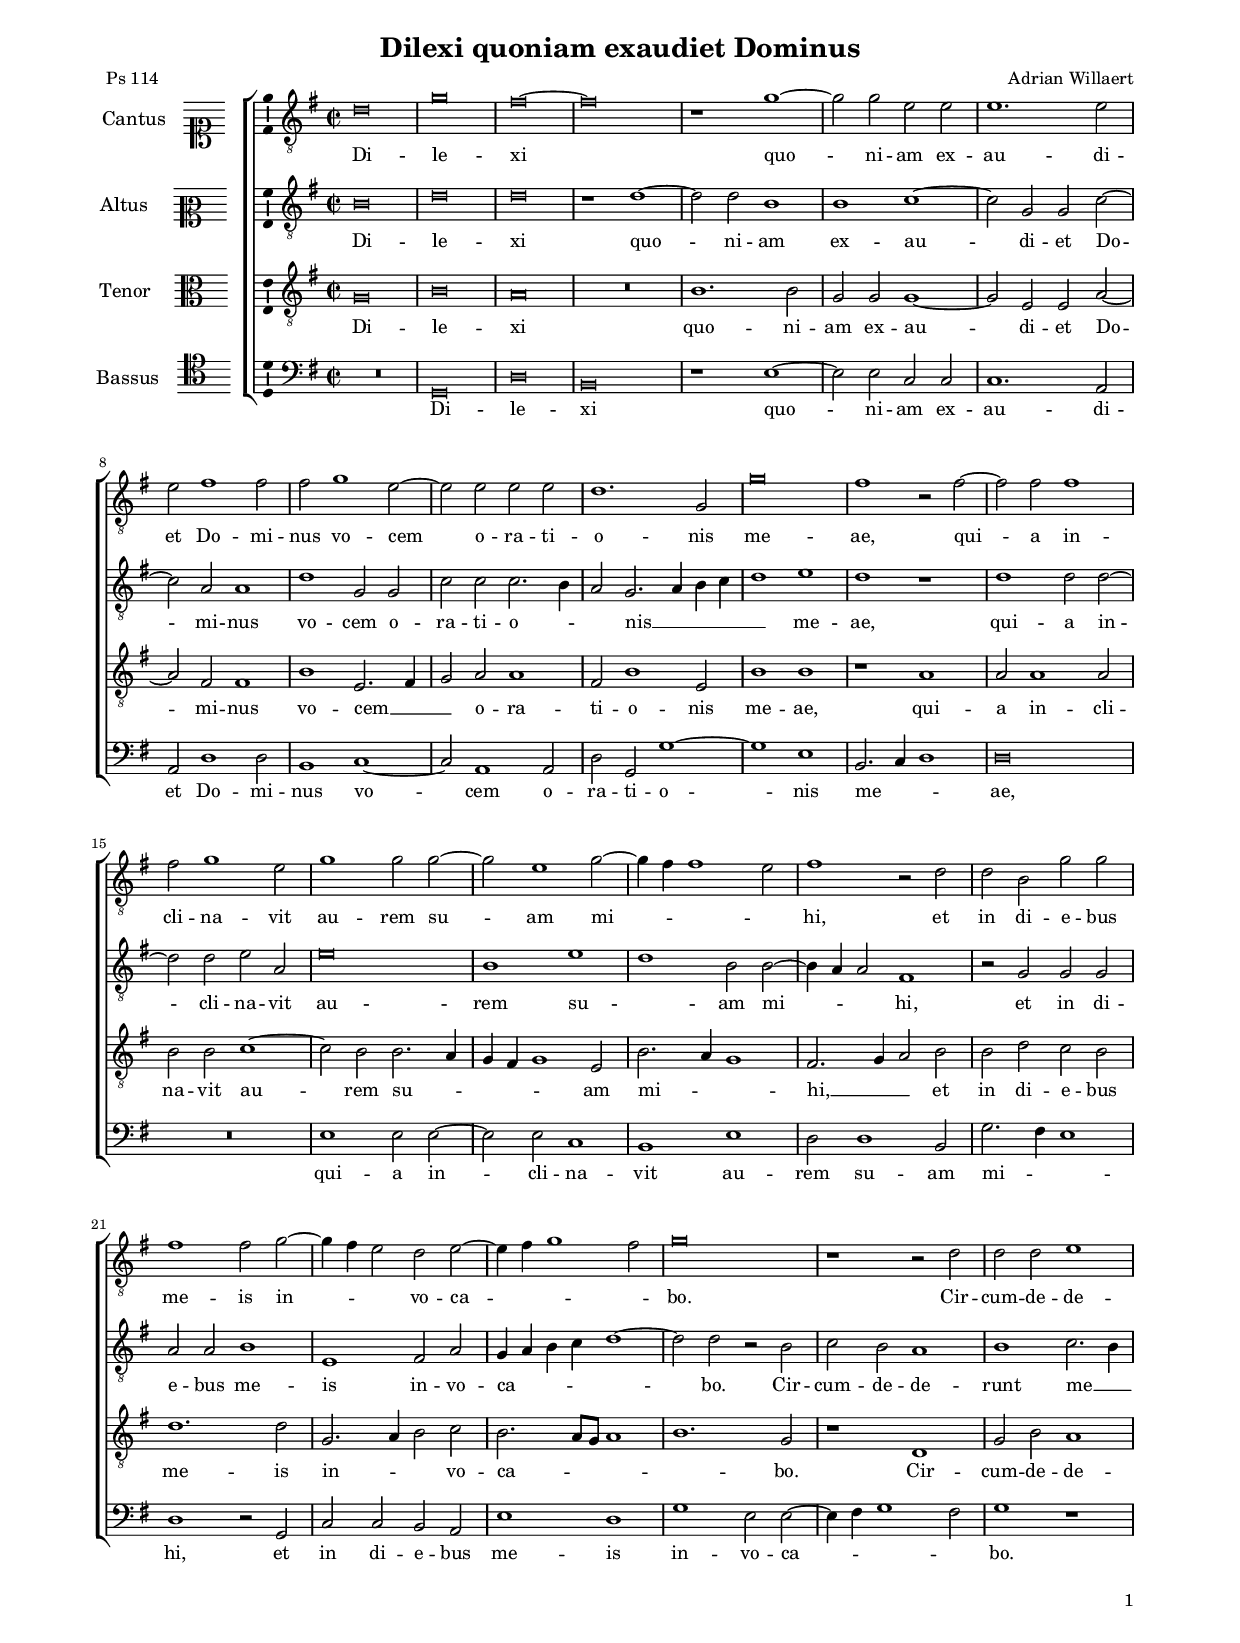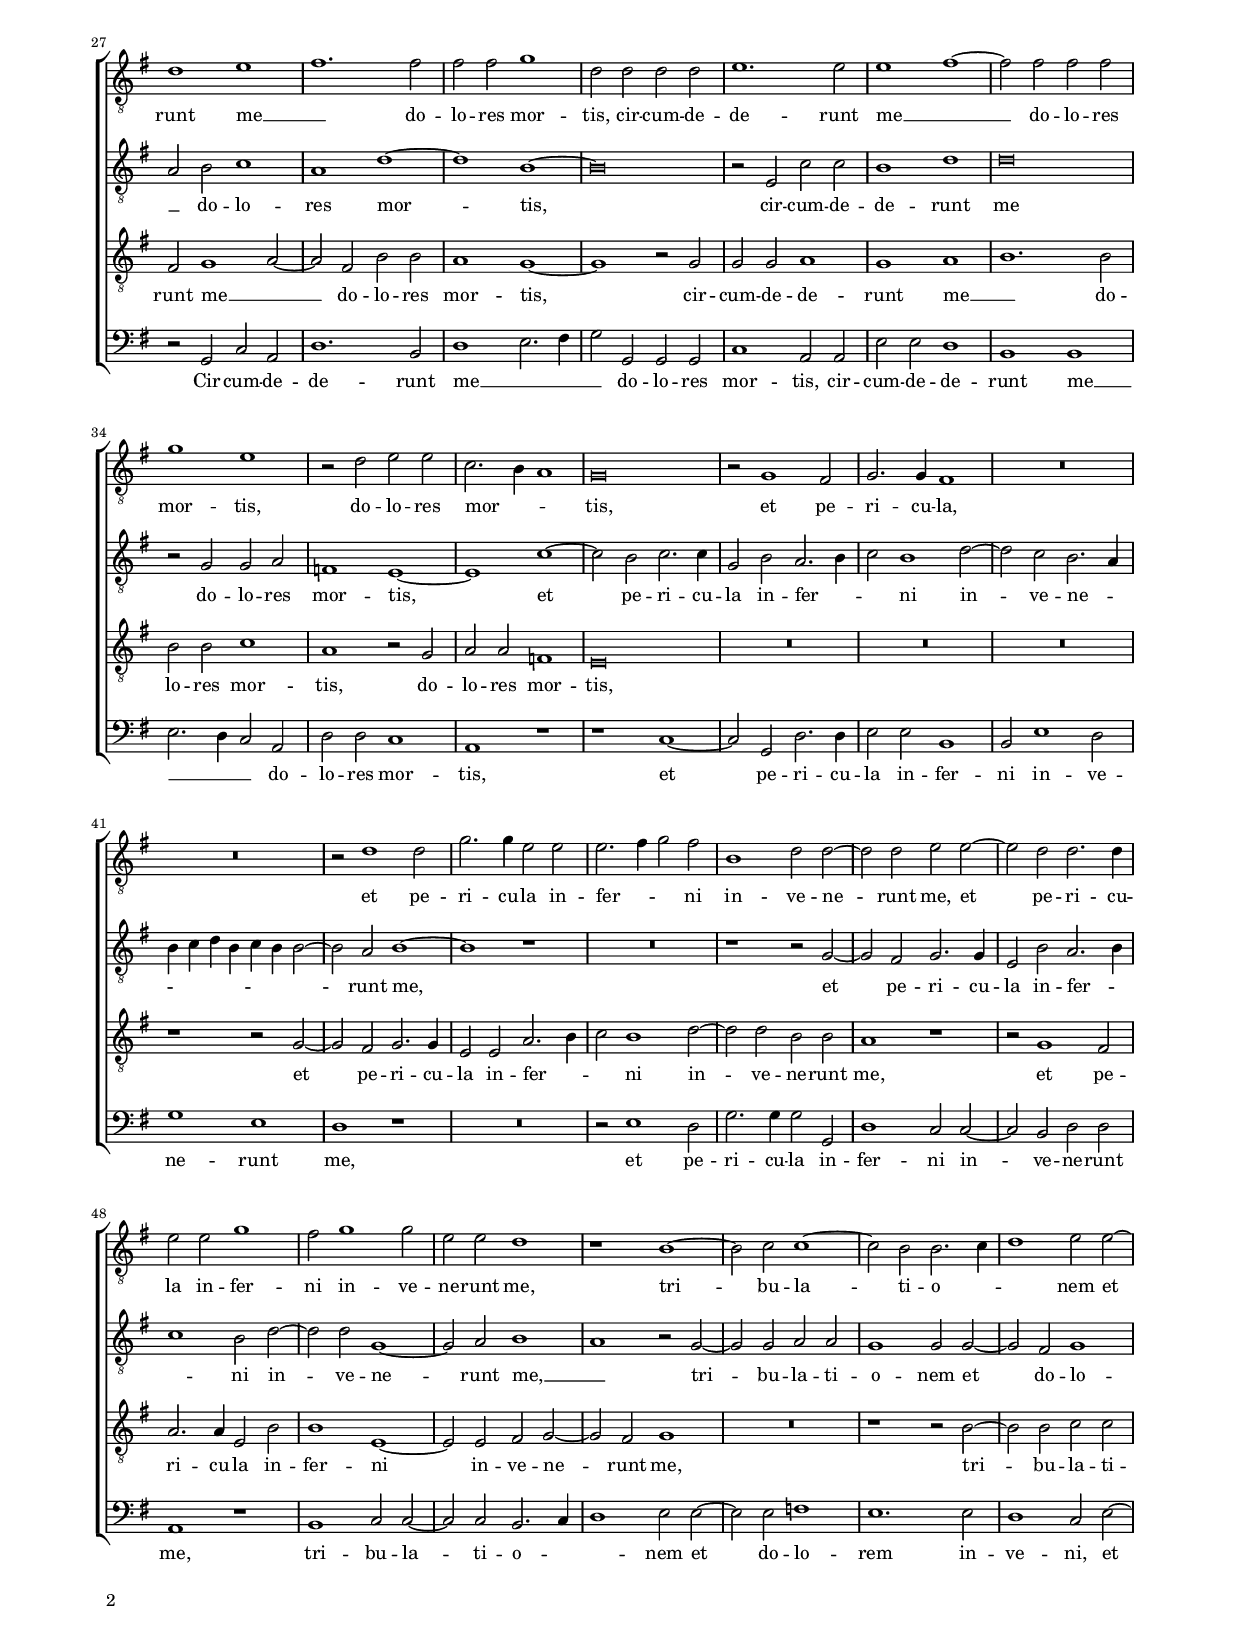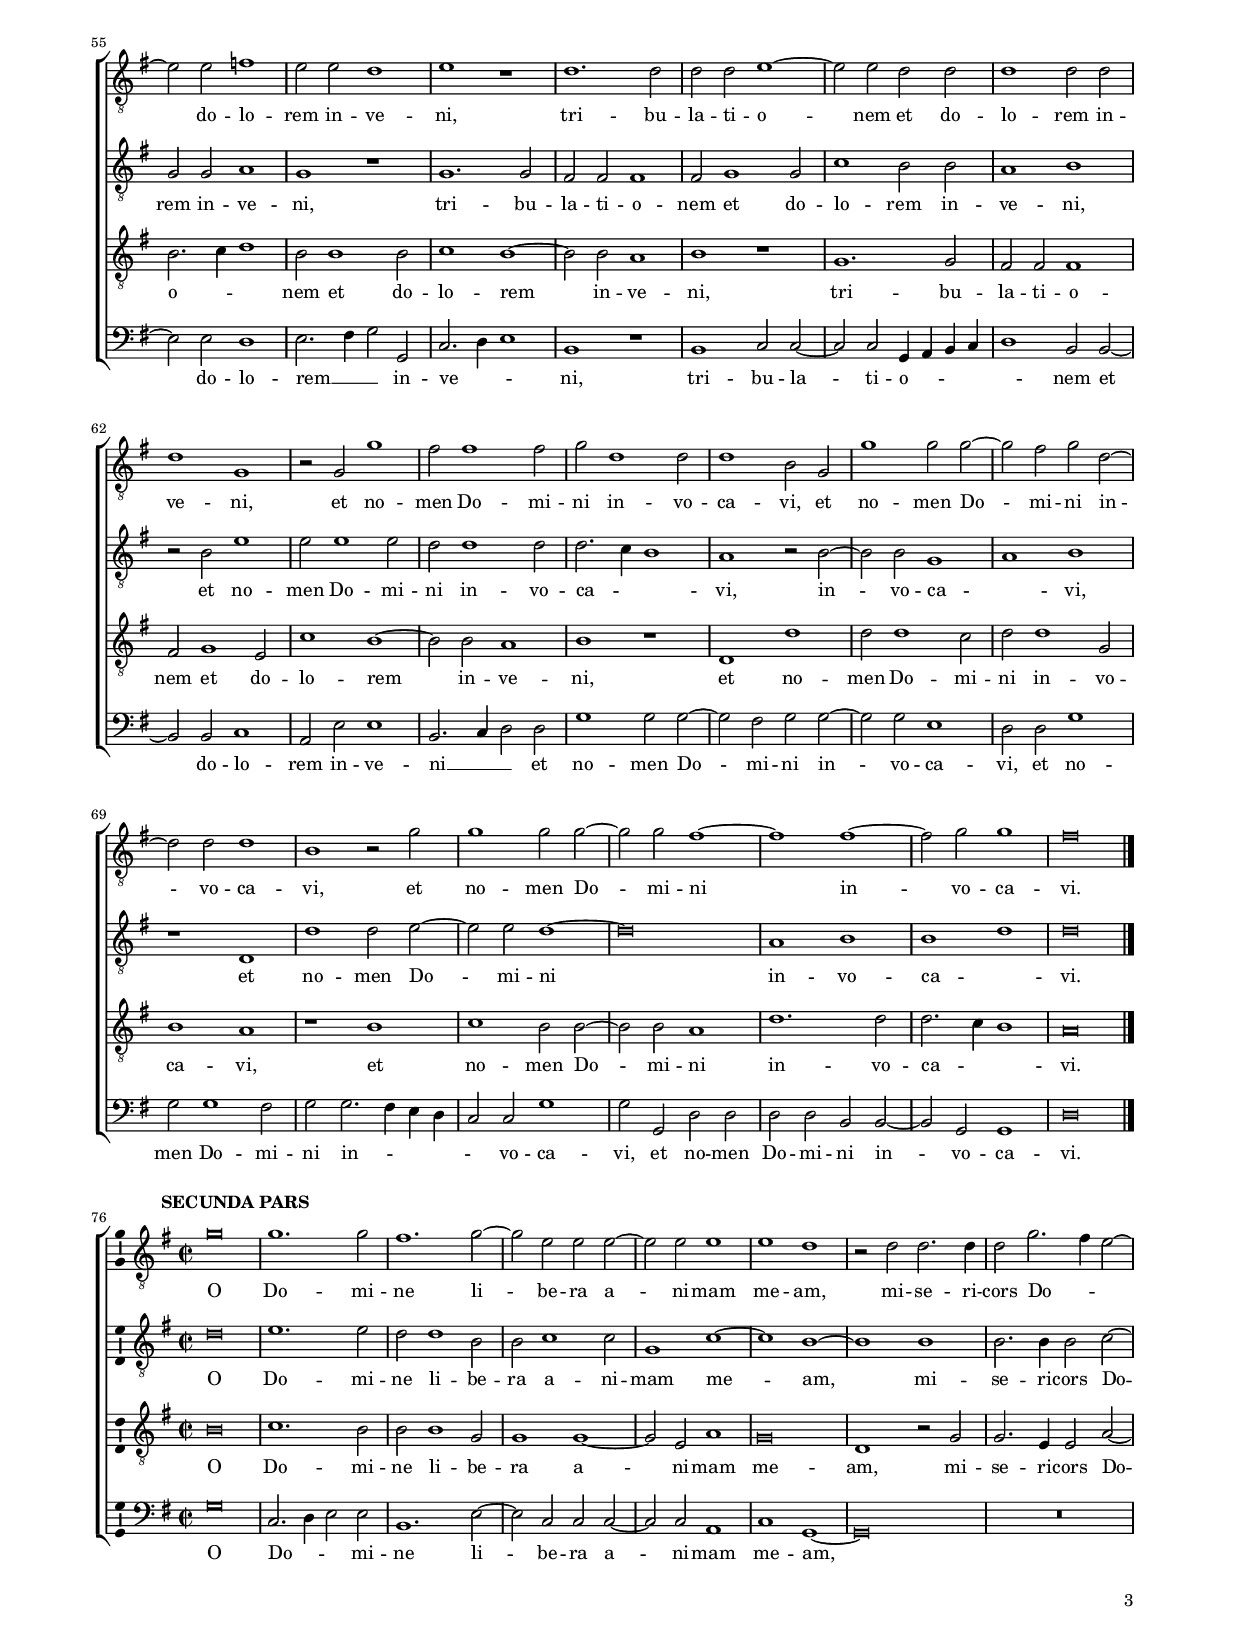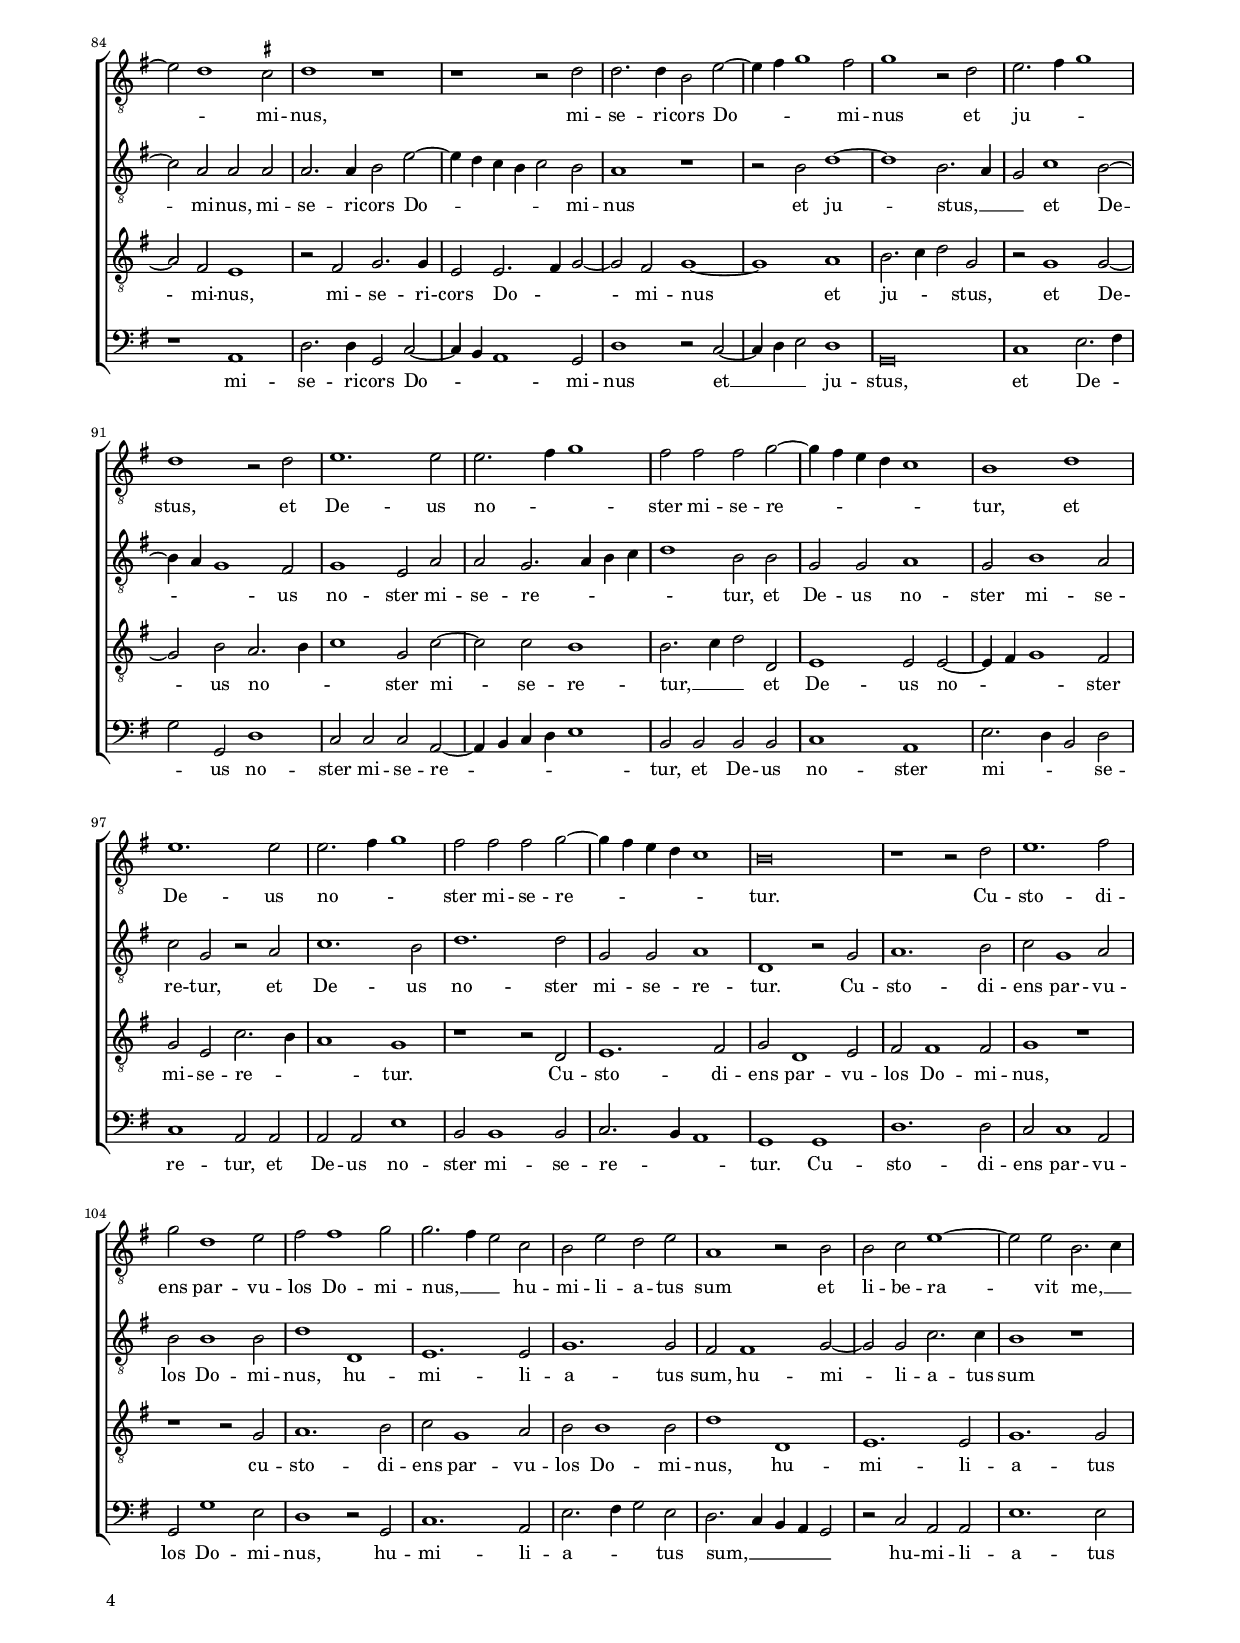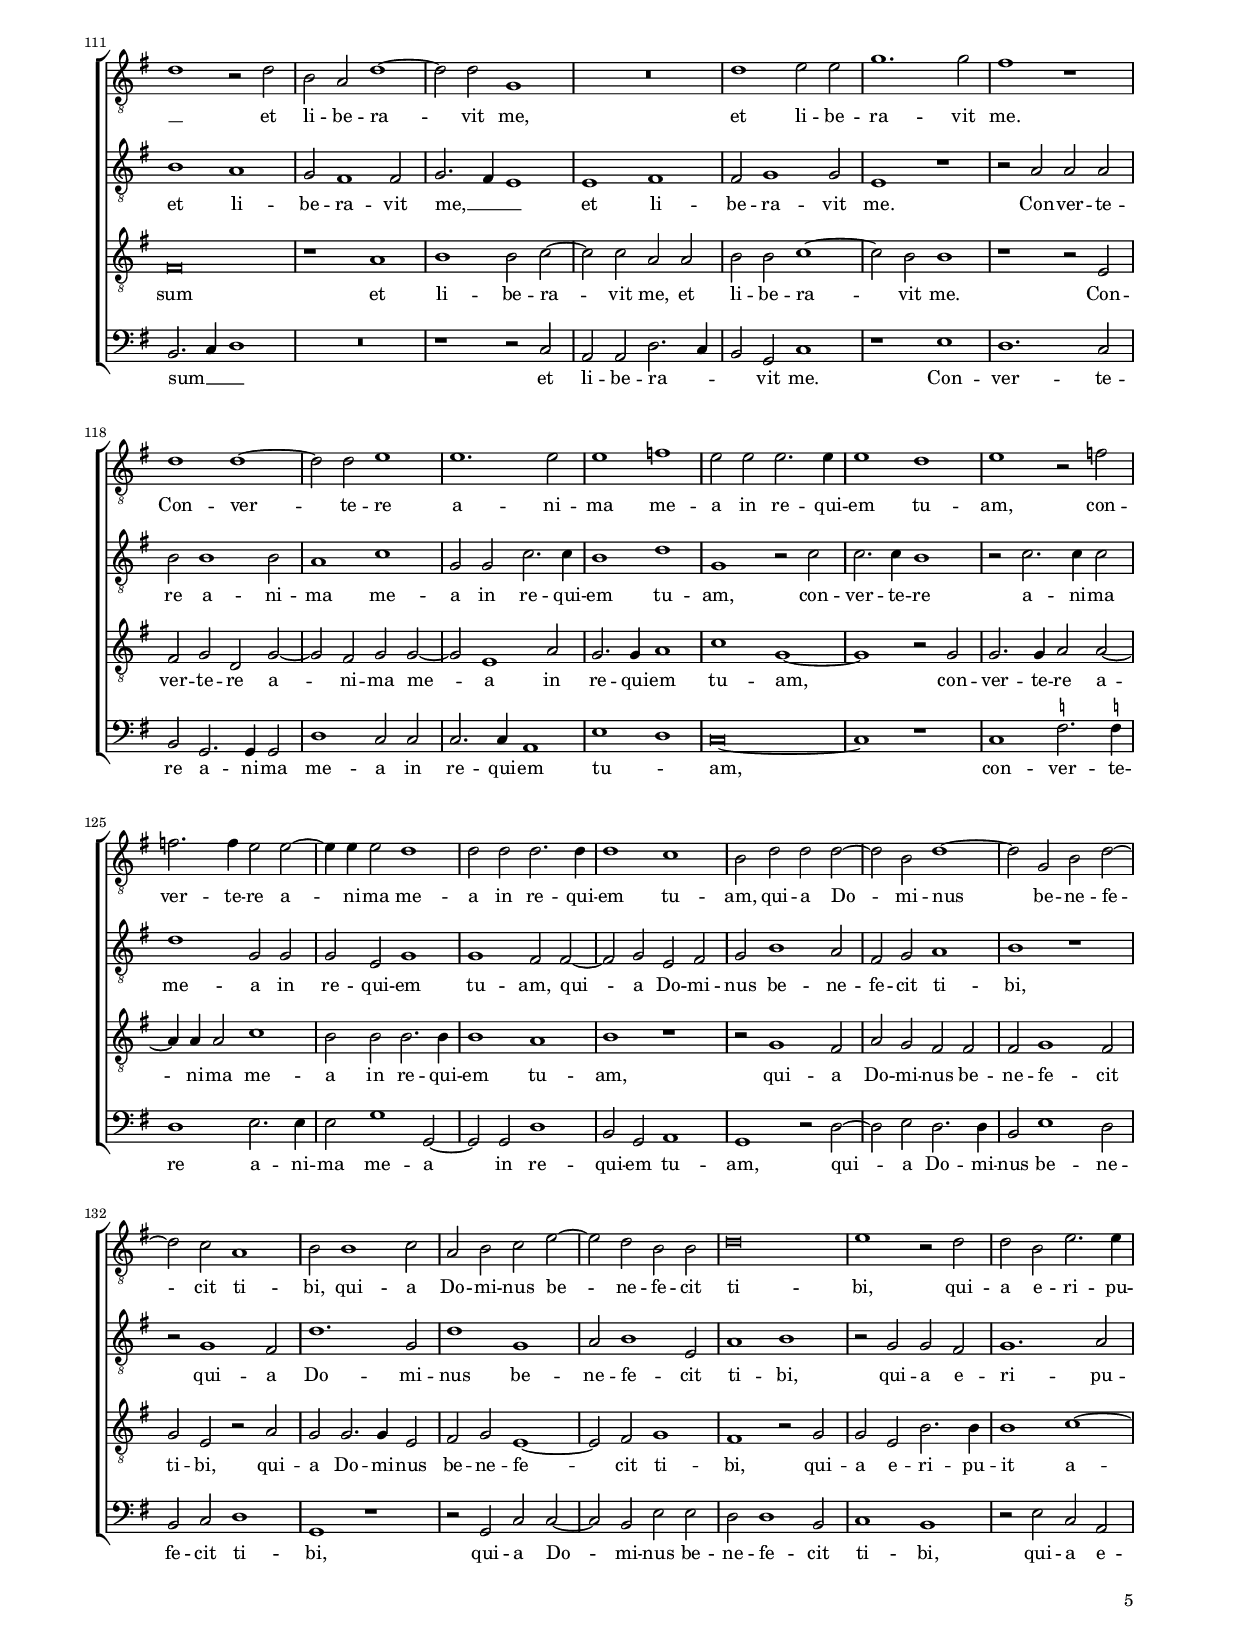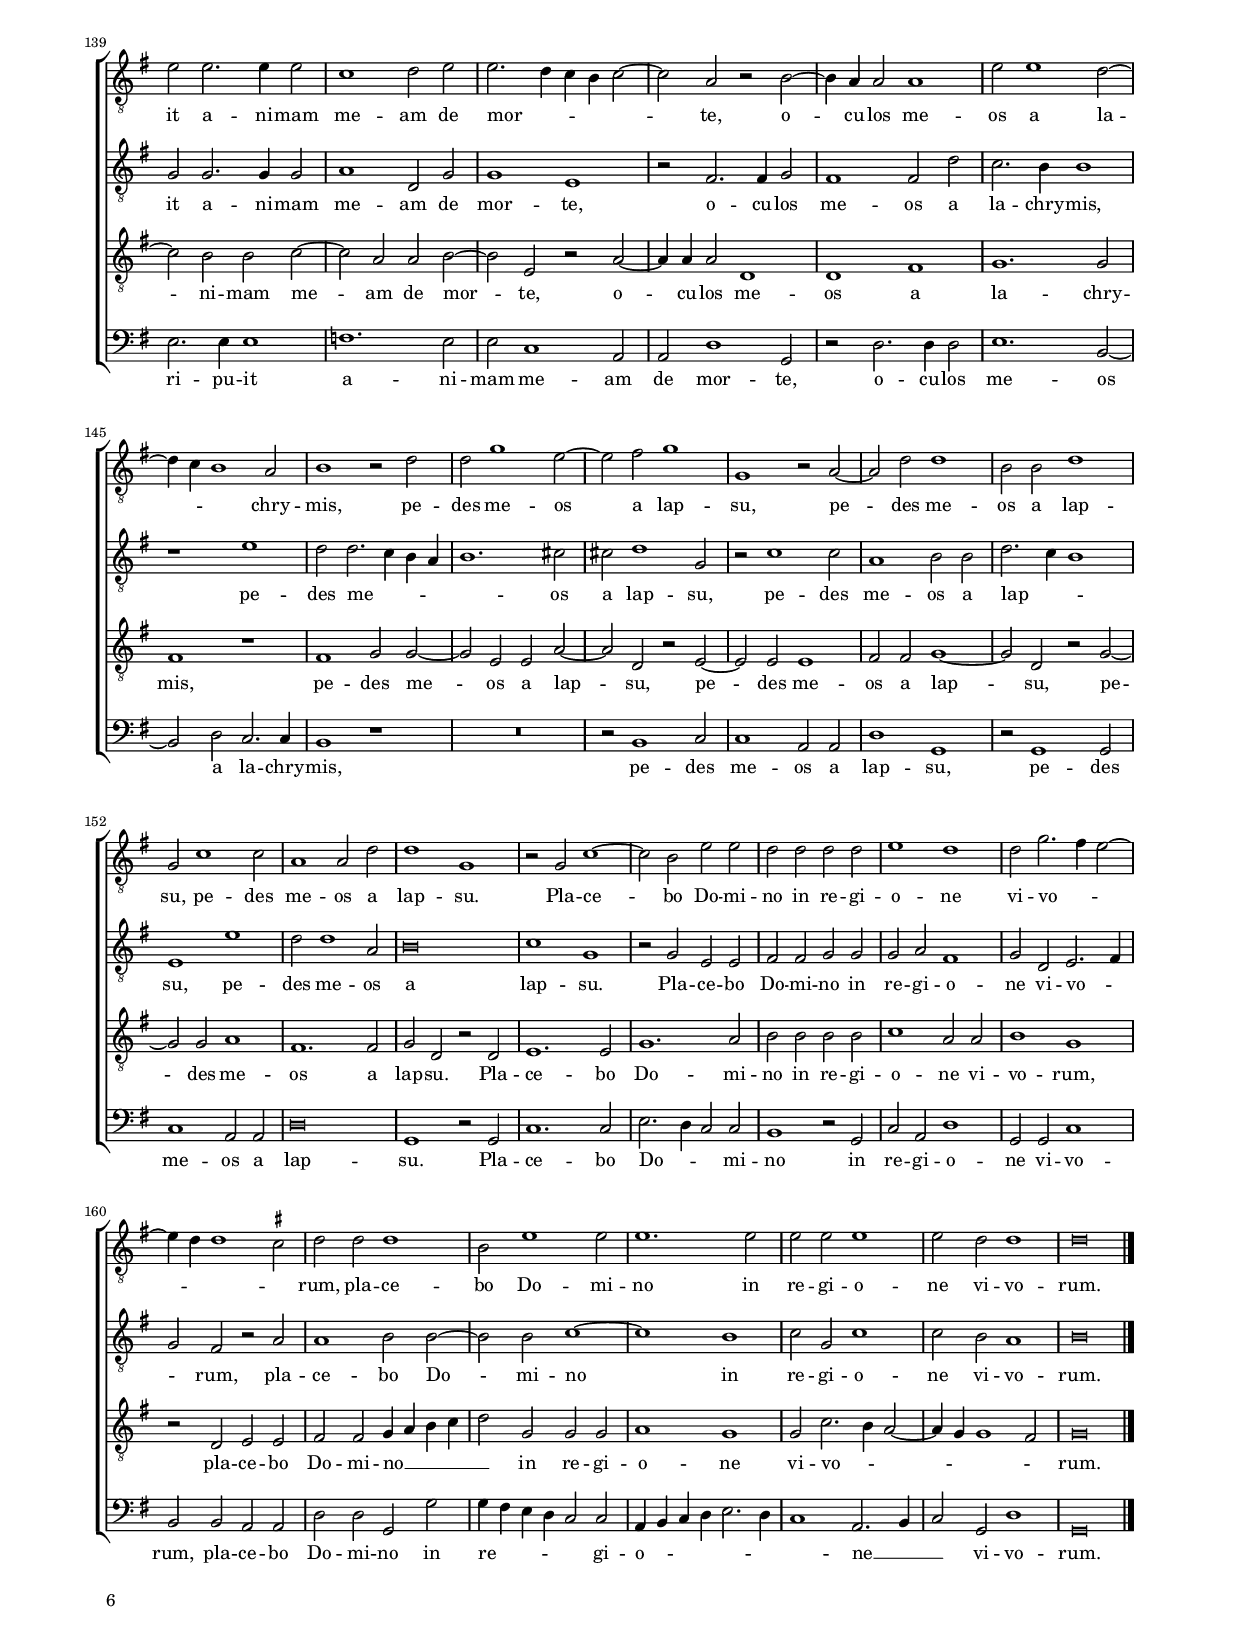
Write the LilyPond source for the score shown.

\header
{
	title="Dilexi quoniam exaudiet Dominus"
	composer="Adrian Willaert"
	poet="Ps 114"
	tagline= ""
}

\version "2.24.2"
\language deutsch
#(set-global-staff-size 15)
% #(set-default-paper-size "letter")
#(ly:set-option 'point-and-click #f)


	ficta = { \once \set suggestAccidentals = ##t }
	
	forget = #(define-music-function (music) (ly:music?) #{
		\accidentalStyle forget
		$music
		\accidentalStyle default
		#})


\paper
	{
	top-margin = 1.8 \cm
	bottom-margin = 1.2 \cm
	left-margin = 1.8 \cm
	right-margin = 1.8 \cm
	ragged-bottom = ##f
	ragged-last-bottom = ##f
	print-page-number = ##f
	score-system-spacing = #'((basic-distance . 16) (minimum-distance . 14) (padding . 5) (strechability . 150))
	system-system-spacing = #'((basic-distance . 16) (minimum-distance . 14) (padding . 5) (strechability . 150))
	oddFooterMarkup=\markup   \fill-line { "" \fromproperty #'page:page-number-string }
	evenFooterMarkup=\markup  \fill-line { \fromproperty #'page:page-number-string "" }
	last-bottom-spacing = #'((basic-distance . 12) (minimum-distance . 7) (padding . 4))
	%systems-per-page = 4
	page-count = 6
%	min-systems-per-page = 3
	}

global = {
	\key c \major
	\time 2/2 \set Score.measureLength = #(ly:make-moment 2/1)
	\skip 1*2*75 \bar "|."
	}
	

incipitcantus = \markup { \score {
	{
	\set Staff.instrumentName = \markup { \fontsize #1 "Cantus" }
	\key c \major
	\clef soprano
	s4 \bar ""
	}
	\layout  {
	raggedright = ##t
	indent = 1.6 \cm
	line-width = 2.5\cm
	\context { \Staff \remove Time_signature_engraver }
	\override Staff.Clef.Y-extent = #'(0 . 0)
	}} \hspace #1 }
      
      
incipitaltus = \markup { \score {
	{
	\set Staff.instrumentName = \markup { \fontsize #1 "Altus" }
	\key c \major
	\clef mezzosoprano
	s4 \bar ""
	}
	\layout  {
	raggedright = ##t
	indent = 1.6 \cm
	line-width = 2.5\cm
	\context { \Staff \remove Time_signature_engraver }
	\override Staff.Clef.Y-extent = #'(0 . 0)
	}} \hspace #1 }


incipittenor = \markup { \score {
	{
	\set Staff.instrumentName = \markup { \fontsize #1 "Tenor" }
	\key c \major
	\clef alto
	s4 \bar ""
	}
	\layout  {
	raggedright = ##t
	indent = 1.6 \cm
	line-width = 2.5\cm
	\context { \Staff \remove Time_signature_engraver }
	\override Staff.Clef.Y-extent = #'(0 . 0)
	}} \hspace #1 }
      
      
incipitbassus = \markup { \score {
	{
	\set Staff.instrumentName = \markup { \fontsize #1 "Bassus" }
	\key c \major
	\clef tenor
	s4 \bar ""
	}
	\layout  {
	raggedright = ##t
	indent = 1.6 \cm
	line-width = 2.5\cm
	\context { \Staff \remove Time_signature_engraver }
	\override Staff.Clef.Y-extent = #'(0 . 0)
	}} \hspace #1 }


cantus =  \relative c''
	{
	g\breve
	c\breve
	h\breve~
	h\breve
%5
	r1 c~ |
	c2 c a a
	a1. a2
	a2 h1 h2
	h2 c1 a2~
%10
	a2 a a a |
	g1. c,2
	c'\breve
	h1 r2 h~
	h2 h h1
%15
	h2 c1 a2 |
	c1 c2 c~
	c2 a1 c2~
	c4 h h1 a2
	h1 r2 g
%20
	g2 e c' c |
	h1 h2 c~
	c4 h a2 g a~
	a4 h c1 h2
	c\breve
%25
	r1 r2 g |
	g2 g a1
	g1 a
	h1. h2
	h2 h c1
%30
	g2 g g g |
	a1. a2
	a1 h~
	h2 h h h
	c1 a
%35
	r2 g a a |
	f2. e4 d1
	c\breve
	r2 c1 h2
	c2. c4 h1
%40
	R\breve |
	R\breve
	r2 g'1 g2
	c2. c4 a2 a
	a2. h4 c2 h
%45
	e,1 g2 g~ |
	g2 g a a~
	a2 g g2. g4
	a2 a c1
	h2 c1 c2
%50
	a2 a g1 |
	r1 e~
	e2 f f1~
	f2 e e2. f4
	g1 a2 a~
%55
	a2 a b1 |
	a2 a g1
	a1 r
	g1. g2
	g2 g a1~
%60
	a2 a g g |
	g1 g2 g
	g1 c,
	r2 c c'1
	h2 h1 h2
%65
	c2 g1 g2 |
	g1 e2 c
	c'1 c2 c~
	c2 h c g~
	g2 g g1
%70
	e1 r2 c' |
	c1 c2 c~
	c2 c h1~
	h1 h~
	h2 c c1
%75
	h\breve |
	}


altus =  \relative c'
	{
	e\breve
	g\breve
	g\breve
	r1 g~
%5
	g2 g e1 |
	e1 f~
	f2 c c f~ 
	f2 d d1
	g1 c,2 c
%10
	f2 f f2. e4 |
	d2 c2. d4 e f
	g1 a
	g1 r
	g1 g2 g~
%15
	g2 g a d, |
	a'\breve
	e1 a
	g1 e2 e~
	e4 d d2 h1
%20
	r2 c c c |
	d2 d e1
	a,1 h2 d
	c4 d e f g1~
	g2 g r e
%25
	f2 e d1 |
	e1 f2. e4
	d2 e f1
	d1 g~
	g1 e~
%30
	e\breve |
	r2 a, f' f
	e1 g
	g\breve
	r2 c, c d
%35
	b1 a~ |
	a1 f'~
	f2 e f2. f4
	c2 e d2. e4
	f2 e1 g2~
%40
	g2 f e2. d4 |
	e4 f g e f e e2~
	e2 d e1~
	e1 r
	R\breve
%45
	r1 r2 c~ |
	c2 h c2. c4
	a2 e' d2. e4
	f1 e2 g~
	g2 g c,1~
%50
	c2 d e1 |
	d1 r2 c~
	c2 c d d
	c1 c2 c~
	c2 h c1
%55
	c2 c d1 |
	c1 r
	c1. c2
	h2 h h 1
	h2 c1 c2
%60
	f1 e2 e |
	d1 e
	r2 e a1
	a2 a1 a2
	g2 g1 g2
%65
	g2. f4 e1 |
	d1 r2 e~
	e2 e c1
	d1 e
	r1 g,
%70
	g'1 g2 a~ |
	a2 a g1~
	g\breve
	d1 e
	e1 g
%75
	g\breve |
	}


tenor =  \relative c'
	{
	c\breve
	e\breve
	d\breve
	R\breve
%5
	e1. e2 |
	c2 c c1~
	c2 a a d~
	d2 h h1
	e1 a,2. h4
%10
	c2 d d1 |
	h2 e1 a,2
	e'1 e
	r1 d
	d2 d1 d2
%15
	e2 e f1~ |
	f2 e e2. d4
	c4 h c1 a2
	e'2. d4 c1
	h2. c4 d2 e
%20
	e2 g f e |
	g1. g2
	c,2. d4 e2 f
	e2. d8 c d1
	e1. c2
%25
	r1 g |
	c2 e d1
	h2 c1 d2~
	d2 h e e
	d1 c~
%30
	c1 r2 c |
	c2 c d1
	c1 d
	e1. e2
	e2 e f1
%35
	d1 r2 c |
	d2 d b1
	a\breve
	R\breve
	R\breve
%40
	R\breve |
	r1 r2 c~
	c2 h c2. c4
	a2 a d2. e4
	f2 e1 g2~
%45
	g2 g e e |
	d1 r
	r2 c1 h2
	d2. d4 a2 e'
	e1 a,~
%50
	a2 a h c~ |
	c2 h c1
	R\breve
	r1 r2 e~
	e2 e f f
%55
	e2. f4 g1 |
	e2 e1 e2
	f1 e~
	e2 e d1
	e1 r
%60
	c1. c2 |
	h2 h h1
	h2 c1 a2
	f'1 e~
	e2 e d1
%65
	e1 r |
	g,1 g'
	g2 g1 f2
	g2 g1 c,2
	e1 d
%70
	r1 e |
	f1 e2 e~
	e2 e d1
	g1. g2
	g2. f4 e1
%75
	d\breve |
	}


bassus  =  \relative c
	{
	R\breve
	c\breve
	g'\breve
	e\breve
%5
	r1 a~ |
	a2 a f f
	f1. d2
	d2 g1 g2
	e1 f~
%10
	f2 d1 d2 |
	g2 c, c'1~
	c1 a
	e2. f4 g1
	g\breve
%15
	R\breve |
	a1 a2 a~
	a2 a f1
	e1 a
	g2 g1 e2
%20
	c'2. h4 a1 |
	g1 r2 c,
	f2 f e d
	a'1 g
	c1 a2 a~
%25
	a4 h c1 h2 |
	c1 r
	r2 c, f d
	g1. e2
	g1 a2. h4
%30
	c2 c, c c |
	f1 d2 d
	a' a g1
	e1 e
	a2. g4 f2 d
%35
	g2 g f1 |
	d1 r
	r1 f~
	f2 c g'2. g4
	a2 a e1
%40
	e2 a1 g2 |
	c1 a
	g1 r
	R\breve
	r2 a1 g2
%45
	c2. c4 c2 c, |
	g'1 f2 f~
	f2 e g g
	d1 r
	e1 f2 f~
%50
	f2 f e2. f4 |	
	g1 a2 a~
	a2 a b1
	a1. a2
	g1 f2 a~
%55
	a2 a g1 |
	a2. h4 c2 c,
	f2. g4 a1
	e1 r
	e1 f2 f~
%60
	f2 f c4 d e f
	g1 e2 e~ |
	e2 e f1
	d2 a' a1
	e2. f4 g2 g
%65
	c1 c2 c~
	c2 h c c~ |
	c2 c a1
	g2 g c1
	c2 c1 h2
%70
	c2 c2. h4 a g
	f2 f c'1 |
	c2 c, g' g
	g2 g e e~
	e2 c c1
%75
	g'\breve |
	}


lyricscantus = \lyricmode {
	Di -- le -- xi quo -- ni -- am ex -- au -- di -- et Do -- mi -- nus
	vo -- cem o -- ra -- ti -- o -- nis me -- ae,
	qui -- a in -- cli -- na -- vit au -- rem su -- am mi -- _ _ _ hi,
	et in di -- e -- bus me -- is in -- _ _ vo -- ca -- _ _ _ bo.
	Cir -- cum -- de -- de -- runt me __ _ do -- lo -- res mor -- tis,
	cir -- cum -- de -- de -- runt me __ _ do -- lo -- res mor -- tis,
	do -- lo -- res mor -- _ _ tis,
	et pe -- ri -- cu -- la,
	et pe -- ri -- cu -- la in -- fer -- _ _ ni in -- ve -- ne -- runt me,
	et pe -- ri -- cu -- la in -- fer -- ni in -- ve -- ne -- runt me,
	tri -- bu -- la -- ti -- o -- _ _ nem et do -- lo -- rem in -- ve -- ni,
	tri -- bu -- la -- ti -- o -- nem et do -- lo -- rem in -- ve -- ni,
	et no -- men Do -- mi -- ni in -- vo -- ca -- vi,
	et no -- men Do -- mi -- ni in -- vo -- ca -- vi,
	et no -- men Do -- mi -- ni in -- vo -- ca -- vi.
	}


lyricsaltus = \lyricmode {
	Di -- le -- xi quo -- ni -- am ex -- au -- di -- et Do -- mi -- nus
	vo -- cem o -- ra -- ti -- o -- _ _ nis __ _ _ _ _ me -- ae,
	qui -- a in -- cli -- na -- vit au -- rem su -- _ am mi -- _ _ hi,
	et in di -- e -- bus me -- is in -- vo -- ca -- _ _ _ _ bo.
	Cir -- cum -- de -- de -- runt me __ _ _ do -- lo -- res mor -- tis,
	cir -- cum -- de -- de -- runt me do -- lo -- res mor -- tis,
	et pe -- ri -- cu -- la in -- fer -- _ _ ni in -- ve -- ne -- _ _ _ _ _ _ _ _ runt me,
	et pe -- ri -- cu -- la in -- fer -- _ _ ni in -- ve -- ne -- runt me, __ _
	tri -- bu -- la -- ti -- o -- nem et do -- lo -- rem in -- ve -- ni,
	tri -- bu -- la -- ti -- o -- nem et do -- lo -- rem in -- ve -- ni,
	et no -- men Do -- mi -- ni in -- vo -- ca -- _ _ vi,
	in -- vo -- ca -- _ vi,
	et no -- men Do -- mi -- ni in -- vo -- ca -- _ vi.
	}


lyricstenor = \lyricmode {
	Di -- le -- xi quo -- ni -- am ex -- au -- di -- et Do -- mi -- nus
	vo -- cem __ _ _ o -- ra -- ti -- o -- nis me -- ae,
	qui -- a in -- cli -- na -- vit au -- rem su -- _ _ _ _ am mi -- _ _ hi, __ _ _
	et in di -- e -- bus me -- is in -- _ _ vo -- ca -- _ _ _ _ bo.
	Cir -- cum -- de -- de -- runt me __ _ do -- lo -- res mor -- tis,
	cir -- cum -- de -- de -- runt me __ _ do -- lo -- res mor -- tis,
	do -- lo -- res mor -- tis,
	et pe -- ri -- cu -- la in -- fer -- _ _ ni in -- ve -- ne -- runt me,
	et pe -- ri -- cu -- la in -- fer -- ni in -- ve -- ne -- runt me,
	tri -- bu -- la -- ti -- o -- _ _ nem et do -- lo -- rem in -- ve -- ni,
	tri -- bu -- la -- ti -- o -- nem et do -- lo -- rem in -- ve -- ni,
	et no -- men Do -- mi -- ni in -- vo -- ca -- vi,
	et no -- men Do -- mi -- ni in -- vo -- ca -- _ _ vi.
	}


lyricsbassus = \lyricmode {
	Di -- le -- xi quo -- ni -- am ex -- au -- di -- et Do -- mi -- nus
	vo -- cem o -- ra -- ti -- o -- nis me -- _ _ ae,
	qui -- a in -- cli -- na -- vit au -- rem su -- am mi -- _ _ hi,
	et in di -- e -- bus me -- is in -- vo -- ca -- _ _ _ bo.
	Cir -- cum -- de -- de -- runt me __ _ _ _ do -- lo -- res mor -- tis,
	cir -- cum -- de -- de -- runt me __ _ _ _ do -- lo -- res mor -- tis,
	et pe -- ri -- cu -- la in -- fer -- ni in -- ve -- ne -- runt me,
	et pe -- ri -- cu -- la in -- fer -- ni in -- ve -- ne -- runt me,
	tri -- bu -- la -- ti -- o -- _ _ nem et do -- lo -- rem in -- ve -- ni,
	et do -- lo -- rem __ _ _ in -- ve -- _ _ ni,
	tri -- bu -- la -- ti -- o -- _ _ _ _ nem et do -- lo -- rem in -- ve -- ni __ _ _ 
	et no -- men Do -- mi -- ni in -- vo -- ca -- vi,
	et no -- men Do -- mi -- ni in -- _ _ _ _ vo -- ca -- vi,
	et no -- men Do -- mi -- ni in -- vo -- ca -- vi.
	}


\score
{  
	\transpose c g, {
	\new ChoirStaff \with { \override StaffGrouper.staff-staff-spacing.basic-distance = #12 }
	<<


	\new Staff << \global
	\new Voice="v1" {
		\set Staff.instrumentName=\incipitcantus
	%       \set Staff.instrumentName="S"
		\set Staff.midiInstrument = "reed organ"
		\clef "G_8"
		\cantus }
	\new Lyrics \lyricsto "v1" {\lyricscantus }
	>>


	\new Staff << \global
	\new Voice="v2" {
		\set Staff.instrumentName=\incipitaltus
	%       \set Staff.instrumentName="A"
		\set Staff.midiInstrument = "reed organ"
		\clef "G_8" 
		\altus}
	\new Lyrics \lyricsto "v2" {\lyricsaltus }
	>>


	\new Staff << \global
	\new Voice="v3" {
		\set Staff.instrumentName=\incipittenor
	%       \set Staff.instrumentName="T"
		\set Staff.midiInstrument = "reed organ"
		\clef "G_8"
		\tenor }
	\new Lyrics \lyricsto "v3" {\lyricstenor }
	>>


	\new Staff << \global
	\new Voice="v4" {
		\set Staff.instrumentName=\incipitbassus
	%       \set Staff.instrumentName="B"
		\set Staff.midiInstrument = "reed organ"
		\clef bass
		\bassus }
	\new Lyrics \lyricsto "v4" {\lyricsbassus}
	>>

	>>
	} % transpose

	\layout
	{
	indent = 2.5 \cm
    
%	\context { \Lyrics \override VerticalAxisGroup.nonstaff-relatedstaff-spacing.padding = #2 }
%	\context { \Lyrics \override LyricText.font-size = #1 }
	\context { \Staff \override TimeSignature.break-visibility = #end-of-line-invisible }
	\context { \Staff \consists Ambitus_engraver }
	\context { \Score \override BarNumber.padding = #2 }
	\context { \Voice \override NoteHead.style = #'baroque }
	}

\midi
	{
	\tempo 2 = 90
	}

}

%%%%%%%%%%%%%%%%%%%%  SECUNDA PARS


global = {
	\key c \major
	\time 2/2 \set Score.measureLength = #(ly:make-moment 2/1)
	\set Score.currentBarNumber = #76
	\skip 1*2*91 \bar "|."
	}


cantus =  \relative c''
	{
	c\breve
	c1. c2
	h1. c2~
	c2 a a a~
%5
	a2 a a1 |
	a1 g
	r2 g g2. g4
	g2 c2. h4 a2~
	a2 g1 \ficta fis2
%10
	g1 r |
	r1 r2 g
	g2. g4 e2 a~
	a4 h c1 h2
	c1 r2 g
%15
	a2. h4 c1 |
	g1 r2 g
	a1. a2
	a2. h4 c1
	h2 h h c~
%20
	c4 h a g f1 |
	e1 g
	a1. a2
	a2. h4 c1
	h2 h h c~
%25
	c4 h a g f1 |
	e\breve
	r1 r2 g
	a1. h2 
	c2 g1 a2
%30
	h2 h1 c2 |
	c2. h4 a2 f
	e2 a g a
	d,1 r2 e
	e2 f a1~
%35
	a2 a e2. f4 |
	g1 r2 g
	e2 d g1~
	g2 g c,1
	R\breve
%40
	g'1 a2 a |
	c1. c2
	h1 r
	g1 g~
	g2 g a1
%45
	a1. a2 |
	a1 b
	a2 a a2. a4
	a1 g
	a1 r2 b
%50
	b2. b4 a2 a~ |
	a4 a a2 g1
	g2 g g2. g4
	g1 f
	e2 g g g~
%55
	g2 e g1~ |
	g2 c, e g~
	g2 f d1
	e2 e1 f2
	d2 e f a~
%60
	a2 g e e |	
	g\breve
	a1 r2 g
	g2 e a2. a4
	a2 a2. a4 a2
%65
	f1 g2 a |
	a2. g4 f e f2~
	f2 d r e~
	e4 d d2 d1
	a'2 a1 g2~
%70
	g4 f e1 d2 |
	e1 r2 g
	g2 c1 a2~
	a2 h c1
	c,1 r2 d~
%75
	d2 g g1 |
	e2 e g1
	c,2 f1 f2
	d1 d2 g
	g1 c,
%80
	r2 c f1~ |
	f2 e a a
	g2 g g g
	a1 g
	g2 c2. h4 a2~
%85
	a4 g g1 \ficta fis2 |
	g2 g g1
	e2 a1 a2
	a1. a2
	a2 a a1
%90
	a2 g g1 |
	g\breve |
	}


altus =  \relative c'
	{
	g'\breve
	a1. a2
	g2 g1 e2
	e2 f1 f2
%5
	c1 f~ |
	f1 e~
	e1 e
	e2. e4 e2 f~
	f2 d d d
%10
	d2. d4 e2 a~ |
	a4 g f e f2 e
	d1 r
	r2 e g1~
	g1 e2. d4
%15
	c2 f1 e2~ |
	e4 d c1 h2
	c1 a2 d
	d2 c2. d4 e f
	g1 e2 e
%20
	c2 c d1 |
	c2 e1 d2
	f2 c r d
	f1. e2
	g1. g2
%25
	c,2 c d1 |
	g,1 r2 c
	d1. e2
	f2 c1 d2
	e2 e1 e2
%30
	g1 g, |
	a1. a2
	c1. c2
	h2 h1 c2~
	c2 c f2. f4
%35
	e1 r |
	e1 d
	c2 h1 h2
	c2. h4 a1
	a1 h
%40
	h2 c1 c2 |
	a1 r
	r2 d d d
	e2 e1 e2
	d1 f
%45
	c2 c f2. f4 |
	e1 g
	c,1 r2 f
	f2. f4 e1
	r2 f2. f4 f2
%50
	g1 c,2 c |
	c2 a c1
	c1 h2 h~
	h2 c a h
	c2 e1 d2
%55
	h2 c d1 |
	e1 r
	r2 c1 h2
	g'1. c,2
	g'1 c,
%60
	d2 e1 a,2 |
	d1 e
	r2 c c h
	c1. d2
	c2 c2. c4 c2
%65
	d1 g,2 c |
	c1 a
	r2 h2. h4 c2
	h1 h2 g'
	f2. e4 e1
%70
	r1 a |
	g2 g2. f4 e d
	e1. fis2
	fis2 g1 c,2
	r2 f1 f2
%75
	d1 e2 e |
	g2. f4 e1
	a,1 a'
	g2 g1 d2
	e\breve
%80
	f1 c |
	r2 c a a
	h2 h c c
	c2 d h1
	c2 g a2. h4
%85
	c2 h r d |
	d1 e2 e~
	e2 e f1~
	f1 e
	f2 c f1
%90
	f2 e d1 |
	e\breve |
	}


tenor =  \relative c'
	{
	e\breve
	f1. e2
	e2 e1 c2
	c1 c~
%5
	c2 a d1 |
	c\breve
	g1 r2 c
	c2. a4 a2 d~
	d2 h a1
%10
	r2 h c2. c4 |
	a2 a2. h4 c2~
	c2 h c1~
	c1 d
	e2. f4 g2 c,
%15
	r2 c1 c2~ |
	c2 e d2. e4
	f1 c2 f~
	f2 f e1
	e2. f4 g2 g,
%20
	a1 a2 a~ |
	a4 h c1 h2
	c2 a f'2. e4
	d1 c
	r1 r2 g
%25
	a1. h2 |
	c2 g1 a2
	h2 h1 h2
	c1 r
	r1 r2 c
%30
	d1. e2 |
	f2 c1 d2
	e2 e1 e2
	g1 g,
	a1. a2
%35
	c1. c2 |
	h\breve
	r1 d
	e1 e2 f~
	f2 f d d
%40
	e2 e f1~ |
	f2 e e1
	r1 r2 a,
	h2 c g c~
	c2 h c c~
%45
	c2 a1 d2 |
	c2. c4 d1
	f1 c~
	c1 r2 c
	c2. c4 d2 d~
%50
	d4 d d2 f1 |
	e2 e e2. e4
	e1 d
	e1 r
	r2 c1 h2
%55
	d2 c h h |
	h2 c1 h2
	c2 a r d
	c2 c2. c4 a2
	h2 c a1~
%60
	a2 h c1 |
	h1 r2 c
	c2 a e'2. e4
	e1 f~
	f2 e e f~
%65
	f2 d d e~ |
	e2 a, r d~
	d4 d d2 g,1
	g1 h
	c1. c2
%70
	h1 r |
	h1 c2 c~
	c2 a a d~
	d2 g, r a~
	a2 a a1
%75
	h2 h c1~ |
	c2 g r c~
	c2 c d1
	h1. h2
	c2 g r g
%80
	a1. a2 |
	c1. d2
	e2 e e e
	f1 d2 d
	e1 c
%85
	r2 g a a |
	h2 h c4 d e f
	g2 c, c c
	d1 c
	c2 f2. e4 d2~
%90
	d4 c c1 h2 |
	c\breve |
	}


bassus  =  \relative c
	{
	c'\breve
	f,2. g4 a2 a
	e1. a2~
	a2 f f f~
%5
	f2 f d1 |
	f1 c~
	c\breve
	R\breve
	r1 d
%10
	g2. g4 c,2 f~ |
	f4 e d1 c2
	g'1 r2 f~
	f4 g a2 g1
	c,\breve
%15
	f1 a2. h4 |
	c2 c, g'1
	f2 f f d~
	d4 e f g a1
	e2 e e e
%20
	f1 d |
	a'2. g4 e2 g
	f1 d2 d
	d2 d a'1
	e2 e1 e2
%25
	f2. e4 d1 |
	c1 c
	g'1. g2
	f2 f1 d2
	c2 c'1 a2
%30
	g1 r2 c, |
	f1. d2
	a'2. h4 c2 a
	g2. f4 e d c2
	r2 f d d
%35
	a'1. a2 |
	e2. f4 g1
	R\breve
	r1 r2 f
	d2 d g2. f4
%40
	e2 c f1 |
	r1 a
	g1. f2
	e2 c2. c4 c2
	g'1 f2 f
%45
	f2. f4 d1 |
	a'1 g
	f\breve~
	f1 r
	f1 \ficta b2. \ficta b!4
%50
	g1 a2. a4 |
	a2 c1 c,2~
	c2 c g'1
	e2 c d1
	c1 r2 g'~
%55
	g2 a g2. g4 |
	e2 a1 g2
	e2 f g1
	c,1 r
	r2 c f f~
%60
	f2 e a a |
	g2 g1 e2
	f1 e
	r2 a f d
	a'2. a4 a1
%65
	b1. a2 |
	a2 f1 d2
	d2 g1 c,2
	r2 g'2. g4 g2
	a1. e2~
%70
	e2 g f2. f4 |
	e1 r
	R\breve
	r2 e1 f2
	f1 d2 d
%75
	g1 c, |
	r2 c1 c2
	f1 d2 d
	g\breve
	c,1 r2 c
%80
	f1. f2 |
	a2. g4 f2 f
	e1 r2 c
	f2 d g1
	c,2 c f1
%85
	e2 e d d |
	g2 g c, c'
	c4 h a g f2 f
	d4 e f g a2. g4
	f1 d2. e4
%90
	f2 c g'1 |
	c,\breve |
	
	}


lyricscantus = \lyricmode {
	O Do -- mi -- ne li -- be -- ra a -- ni -- mam me -- am,
	mi -- se -- ri -- cors Do -- _ _ _ mi -- nus,
	mi -- se -- ri -- cors Do -- _ _ mi -- nus et ju -- _ _ stus,
	et De -- us no -- _ _ ster mi -- se -- re -- _ _ _ _ tur,
	et De -- us no -- _ _ ster mi -- se -- re -- _ _ _ _ tur.
	Cu -- sto -- di -- ens par -- vu -- los Do -- mi -- nus, __ _ _
	hu -- mi -- li -- a -- tus sum et li -- be -- ra -- vit me, __ _ _
	et li -- be -- ra -- vit me,
	et li -- be -- ra -- vit me.
	Con -- ver -- te -- re a -- ni -- ma me -- a in re -- qui -- em tu -- am,
	con -- ver -- te -- re a -- ni -- ma me -- a in re -- qui -- em tu -- am,
	qui -- a Do -- mi -- nus be -- ne -- fe -- cit ti -- bi,
	qui -- a Do -- mi -- nus be -- ne -- fe -- cit ti -- bi,
	qui -- a e -- ri -- pu -- it a -- ni -- mam me -- am de mor -- _ _ _ _ te,
	o -- cu -- los me -- os a la -- _ _ chry -- mis,
	pe -- des me -- os a lap -- su,
	pe -- des me -- os a lap -- su,
	pe -- des me -- os a lap -- su.
	Pla -- ce -- bo Do -- mi -- no in re -- gi -- o -- ne vi -- vo -- _ _ _ _ _ rum,
	pla -- ce -- bo Do -- mi -- no in re -- gi -- o -- ne vi -- vo -- rum.
	}


lyricsaltus = \lyricmode {
	O Do -- mi -- ne li -- be -- ra a -- ni -- mam me -- am,
	mi -- se -- ri -- cors Do -- mi -- nus,
	mi -- se -- ri -- cors Do -- _ _ _ _ mi -- nus et ju -- stus, __ _ _ 
	et De -- _ _ us no -- ster mi -- se -- re -- _ _ _ _ tur,
	et De -- us no -- ster mi -- se -- re -- tur,
	et De -- us no -- ster mi -- se -- re -- tur.
	Cu -- sto -- di -- ens par -- vu -- los Do -- mi -- nus,
	hu -- mi -- li -- a -- tus sum,
	hu -- mi -- li -- a -- tus sum et li -- be -- ra -- vit me, __ _ _
	et li -- be -- ra -- vit me.
	Con -- ver -- te -- re a -- ni -- ma me -- a in re -- qui -- em tu -- am,
	con -- ver -- te -- re a -- ni -- ma me -- a in re -- qui -- em tu -- am,
	qui -- a Do -- mi -- nus be -- ne -- fe -- cit ti -- bi,
	qui -- a Do -- mi -- nus be -- ne -- fe -- cit ti -- bi,
	qui -- a e -- ri -- pu -- it a -- ni -- mam me -- am de mor -- te,
	o -- cu -- los me -- os a la -- chry -- mis,
	pe -- des me -- _ _ _ _ os a lap -- su,
	pe -- des me -- os a lap -- _ _ su,
	pe -- des me -- os a lap -- su.
	Pla -- ce -- bo Do -- mi -- no in re -- gi -- o -- ne vi -- vo -- _ _ rum,
	pla -- ce -- bo Do -- mi -- no in re -- gi -- o -- ne vi -- vo -- rum.
	}


lyricstenor = \lyricmode {
	O Do -- mi -- ne li -- be -- ra a -- ni -- mam me -- am,
	mi -- se -- ri -- cors Do -- mi -- nus,
	mi -- se -- ri -- cors Do -- _ _ mi -- nus et ju -- _ _ stus,
	et De -- us no -- _ _ ster mi -- se -- re -- tur, __ _ _ 
	et De -- us no -- _ _ ster mi -- se -- re -- _ _ tur.
	Cu -- sto -- di -- ens par -- vu -- los Do -- mi -- nus,
	cu -- sto -- di -- ens par -- vu -- los Do -- mi -- nus,
	hu -- mi -- li -- a -- tus sum et li -- be -- ra -- vit me,
	et li -- be -- ra -- vit me.
	Con -- ver -- te -- re a -- ni -- ma me -- a in re -- qui -- em tu -- am,
	con -- ver -- te -- re a -- ni -- ma me -- a in re -- qui -- em tu -- am,
	qui -- a Do -- mi -- nus be -- ne -- fe -- cit ti -- bi,
	qui -- a Do -- mi -- nus be -- ne -- fe -- cit ti -- bi,
	qui -- a e -- ri -- pu -- it a -- ni -- mam me -- am de mor -- te,
	o -- cu -- los me -- os a la -- chry -- mis,
	pe -- des me -- os a lap -- su,
	pe -- des me -- os a lap -- su,
	pe -- des me -- os a lap -- su.
	Pla -- ce -- bo Do -- mi -- no in re -- gi -- o -- ne vi -- vo -- rum,
	pla -- ce -- bo Do -- mi -- no __ _ _ _ _ in re -- gi -- o -- ne vi -- vo -- _ _ _ _ _ rum.
	}


lyricsbassus = \lyricmode {
	O Do -- _ _ mi -- ne li -- be -- ra a -- ni -- mam me -- am,
	mi -- se -- ri -- cors Do -- _ _ mi -- nus et __ _ _ ju -- stus,
	et De -- _ _ us no -- ster mi -- se -- re -- _ _ _ _ tur,
	et De -- us no -- ster mi -- _ _ se -- re -- tur,
	et De -- us no -- ster mi -- se -- re -- _ _ tur.
	Cu -- sto -- di -- ens par -- vu -- los Do -- mi -- nus,
	hu -- mi -- li -- a -- _ _ tus sum, __ _ _ _ _ 
	hu -- mi -- li -- a -- tus sum __ _ _ et li -- be -- ra -- _ _ vit me.
	Con -- ver -- te -- re a -- ni -- ma me -- a in re -- qui -- em tu -- _ am,
	con -- ver -- te -- re a -- ni -- ma me -- a in re -- qui -- em tu -- am,
	qui -- a Do -- mi -- nus be -- ne -- fe -- cit ti -- bi,
	qui -- a Do -- mi -- nus be -- ne -- fe -- cit ti -- bi,
	qui -- a e -- ri -- pu -- it a -- ni -- mam me -- am de mor -- te,
	o -- cu -- los me -- os a la -- chry -- mis,
	pe -- des me -- os a lap -- su,
	pe -- des me -- os a lap -- su.
	Pla -- ce -- bo Do -- _ _ mi -- no in re -- gi -- o -- ne vi -- vo -- rum,
	pla -- ce -- bo Do -- mi -- no in re -- _ _ _ _ gi -- o -- _ _ _ _ _ _ ne __ _ _ vi -- vo -- rum.
	}


\score
{  
	\transpose c g, {
	\new ChoirStaff \with { \override StaffGrouper.staff-staff-spacing.basic-distance = #12 }
	<<

	\new Staff <<\global
	\new Voice="v1" {
	  %\set Staff.instrumentName="Cantus"
		\set Staff.midiInstrument = "reed organ"
		\clef "G_8"
		\cantus }
	\new Lyrics \lyricsto "v1" {\lyricscantus }
	>>


	\new Staff << \global
	\new Voice="v2" {
	  %\set Staff.instrumentName="Altus"
		\set Staff.midiInstrument = "reed organ"
		\clef "G_8" 
		\altus}
	\new Lyrics \lyricsto "v2" {\lyricsaltus }
	>>


	\new Staff <<\global
	\new Voice="v3" {
	  %\set Staff.instrumentName="Tenor"
		\set Staff.midiInstrument = "reed organ"
		\clef "G_8"
		\tenor }
	\new Lyrics \lyricsto "v3" {\lyricstenor }
	>>


	\new Staff <<\global
	\new Voice="v4" {
	  %\set Staff.instrumentName="Bassus"
		\set Staff.midiInstrument = "reed organ"
		\clef bass
		\bassus }
	\new Lyrics \lyricsto "v4" {\lyricsbassus}
	>>

	>>
	} % transpose
		
	\layout
	{
	indent = 0 \cm
%	\context { \Lyrics \override VerticalAxisGroup.nonstaff-relatedstaff-spacing.padding = #2 }
%	\context { \Lyrics \override LyricText.font-size = #1 }
	\context { \Staff \consists Ambitus_engraver }
	\context { \Score \override BarNumber.padding = #2 }
	\context { \Voice \override NoteHead.style = #'baroque }
	}
	
	\header { piece = \markup { \raise #2 \hspace #7 \bold "SECUNDA PARS"} }
	
\midi
	{
	\tempo 2 = 90
	}
	
}

% EOF
